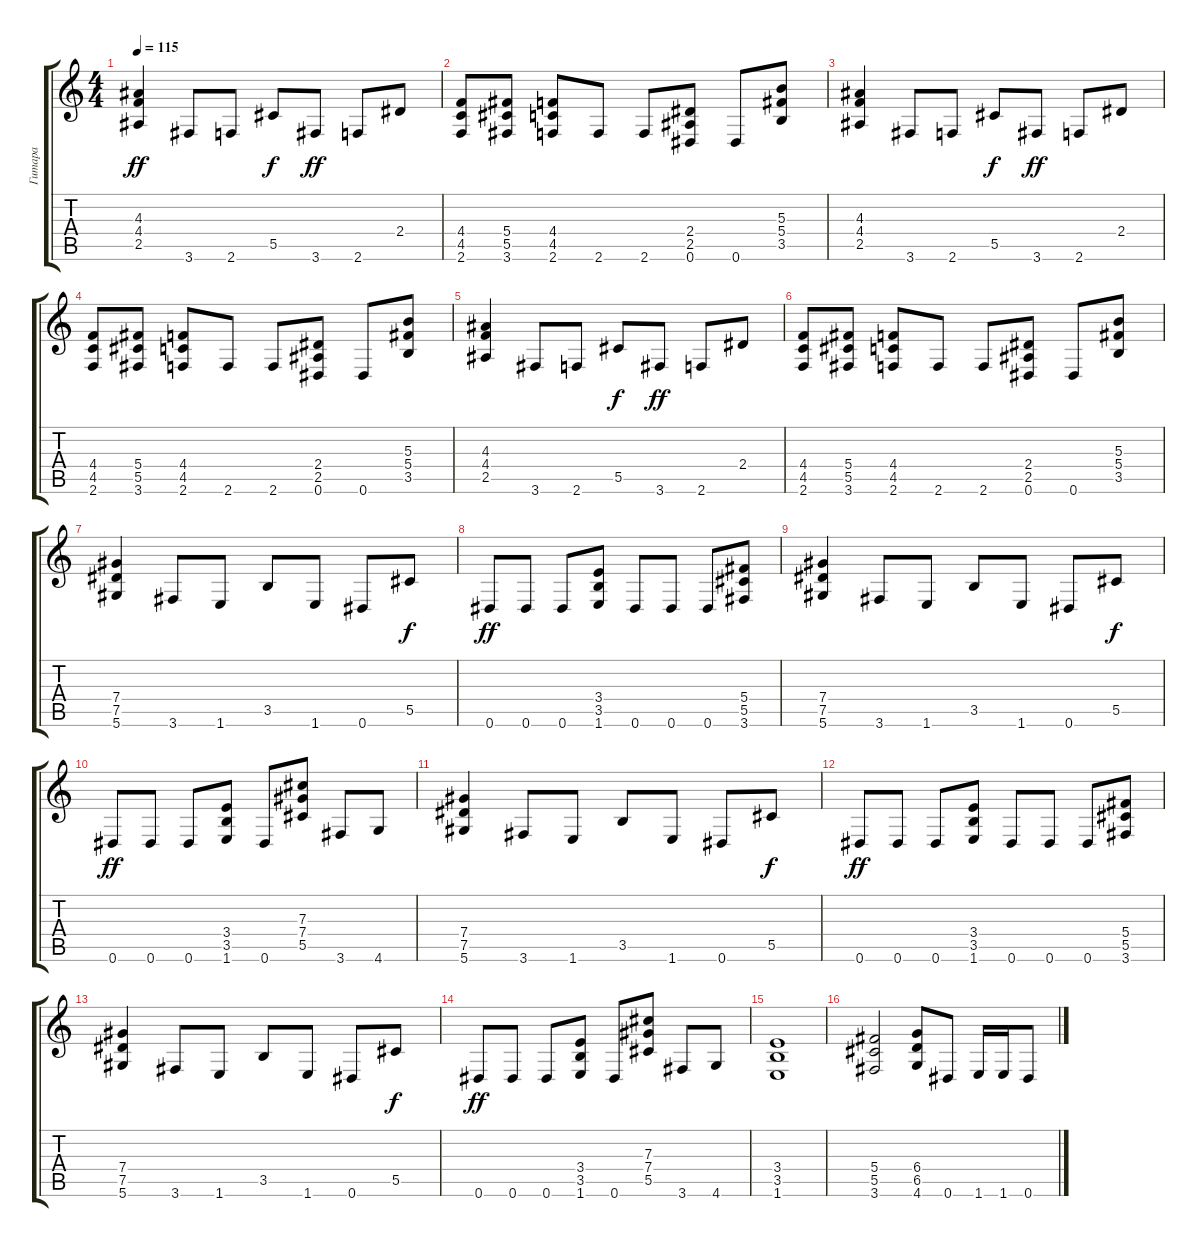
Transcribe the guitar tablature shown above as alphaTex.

\track ("Гитара" "Гитара") {instrument distortionguitar}
\staff {score tabs}
\tuning (Eb4 Bb3 Gb3 Db3 Ab2 Eb2) {hide}
\ts (4 4)
\tempo 115
\clef g2
\ks c
(4.3 4.4 2.5).4{dy ff} 3.6.8 2.6.8 5.5.8{dy f} 3.6.8{dy ff} 2.6.8 2.4.8 |
(4.4 4.5 2.6).8 (5.4 5.5 3.6).8 (4.4 4.5 2.6).8 2.6.8 2.6.8 (2.4 2.5 0.6).8 0.6.8 (5.3 5.4 3.5).8 |
(4.3 4.4 2.5).4 3.6.8 2.6.8 5.5.8{dy f} 3.6.8{dy ff} 2.6.8 2.4.8 |
(4.4 4.5 2.6).8 (5.4 5.5 3.6).8 (4.4 4.5 2.6).8 2.6.8 2.6.8 (2.4 2.5 0.6).8 0.6.8 (5.3 5.4 3.5).8 |
(4.3 4.4 2.5).4 3.6.8 2.6.8 5.5.8{dy f} 3.6.8{dy ff} 2.6.8 2.4.8 |
(4.4 4.5 2.6).8 (5.4 5.5 3.6).8 (4.4 4.5 2.6).8 2.6.8 2.6.8 (2.4 2.5 0.6).8 0.6.8 (5.3 5.4 3.5).8 |
(7.4 7.5 5.6).4 3.6.8 1.6.8 3.5.8 1.6.8 0.6.8 5.5.8{dy f} |
0.6.8{dy ff} 0.6.8 0.6.8 (3.4 3.5 1.6).8 0.6.8 0.6.8 0.6.8 (5.4 5.5 3.6).8 |
(7.4 7.5 5.6).4 3.6.8 1.6.8 3.5.8 1.6.8 0.6.8 5.5.8{dy f} |
0.6.8{dy ff} 0.6.8 0.6.8 (3.4 3.5 1.6).8 0.6.8 (7.3 7.4 5.5).8 3.6.8 4.6.8 |
(7.4 7.5 5.6).4 3.6.8 1.6.8 3.5.8 1.6.8 0.6.8 5.5.8{dy f} |
0.6.8{dy ff} 0.6.8 0.6.8 (3.4 3.5 1.6).8 0.6.8 0.6.8 0.6.8 (5.4 5.5 3.6).8 |
(7.4 7.5 5.6).4 3.6.8 1.6.8 3.5.8 1.6.8 0.6.8 5.5.8{dy f} |
0.6.8{dy ff} 0.6.8 0.6.8 (3.4 3.5 1.6).8 0.6.8 (7.3 7.4 5.5).8 3.6.8 4.6.8 |
(3.4 3.5 1.6).1 |
(5.4 5.5 3.6).2 (6.4 6.5 4.6).8 0.6.8 1.6.16 1.6.16 0.6.8
